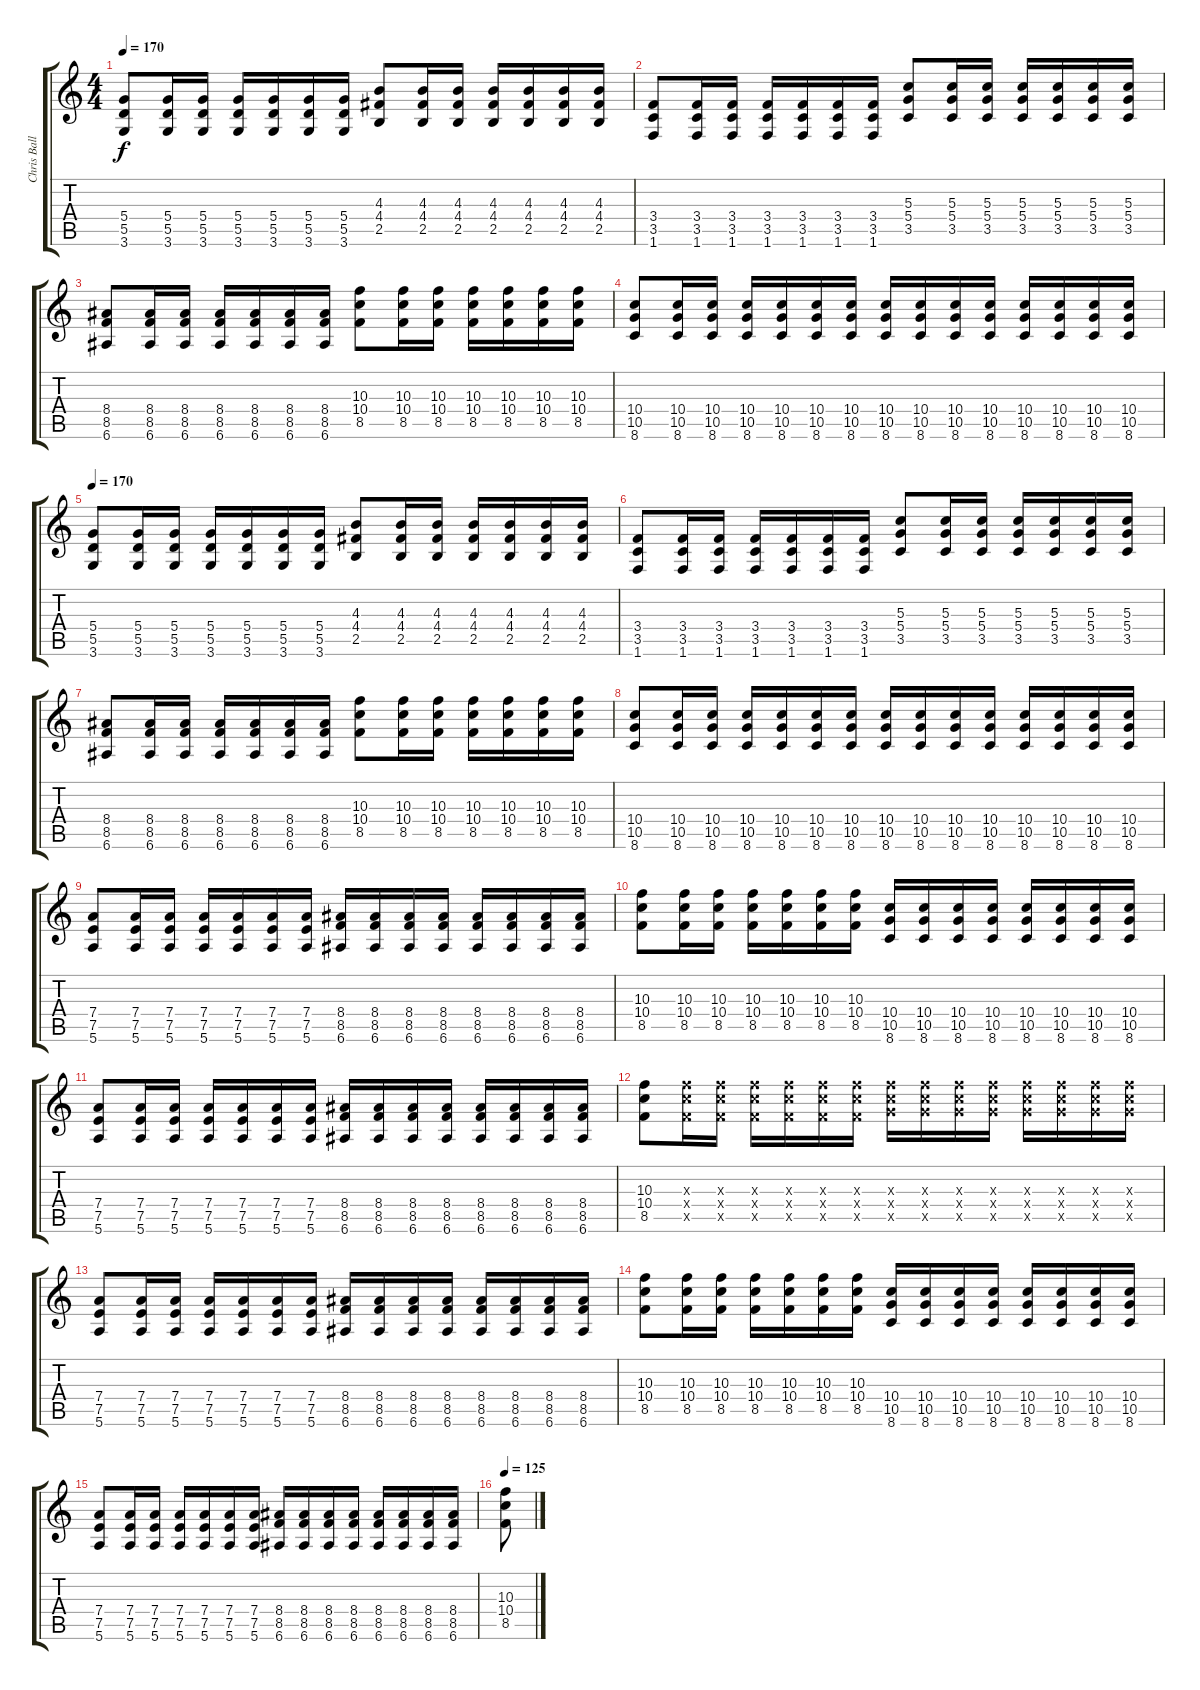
\track ("Chris Ballard (Lead)" "Chris Ball") {instrument distortionguitar}
\staff {score tabs}
\tuning (E4 B3 G3 D3 A2 E2) {hide}
\ts (4 4)
\tempo 170
\clef g2
\ks c
(5.4 5.5 3.6).8{dy f} (5.4 5.5 3.6).16 (5.4 5.5 3.6).16 (5.4 5.5 3.6).16 (5.4 5.5 3.6).16 (5.4 5.5 3.6).16 (5.4 5.5 3.6).16 (4.3 4.4 2.5).8 (4.3 4.4 2.5).16 (4.3 4.4 2.5).16 (4.3 4.4 2.5).16 (4.3 4.4 2.5).16 (4.3 4.4 2.5).16 (4.3 4.4 2.5).16 |
(3.4 3.5 1.6).8 (3.4 3.5 1.6).16 (3.4 3.5 1.6).16 (3.4 3.5 1.6).16 (3.4 3.5 1.6).16 (3.4 3.5 1.6).16 (3.4 3.5 1.6).16 (5.3 5.4 3.5).8 (5.3 5.4 3.5).16 (5.3 5.4 3.5).16 (5.3 5.4 3.5).16 (5.3 5.4 3.5).16 (5.3 5.4 3.5).16 (5.3 5.4 3.5).16 |
(8.4 8.5 6.6).8 (8.4 8.5 6.6).16 (8.4 8.5 6.6).16 (8.4 8.5 6.6).16 (8.4 8.5 6.6).16 (8.4 8.5 6.6).16 (8.4 8.5 6.6).16 (10.3 10.4 8.5).8 (10.3 10.4 8.5).16 (10.3 10.4 8.5).16 (10.3 10.4 8.5).16 (10.3 10.4 8.5).16 (10.3 10.4 8.5).16 (10.3 10.4 8.5).16 |
(10.4 10.5 8.6).8 (10.4 10.5 8.6).16 (10.4 10.5 8.6).16 (10.4 10.5 8.6).16 (10.4 10.5 8.6).16 (10.4 10.5 8.6).16 (10.4 10.5 8.6).16 (10.4 10.5 8.6).16 (10.4 10.5 8.6).16 (10.4 10.5 8.6).16 (10.4 10.5 8.6).16 (10.4 10.5 8.6).16 (10.4 10.5 8.6).16 (10.4 10.5 8.6).16 (10.4 10.5 8.6).16 |
\tempo 170
(5.4 5.5 3.6).8 (5.4 5.5 3.6).16 (5.4 5.5 3.6).16 (5.4 5.5 3.6).16 (5.4 5.5 3.6).16 (5.4 5.5 3.6).16 (5.4 5.5 3.6).16 (4.3 4.4 2.5).8 (4.3 4.4 2.5).16 (4.3 4.4 2.5).16 (4.3 4.4 2.5).16 (4.3 4.4 2.5).16 (4.3 4.4 2.5).16 (4.3 4.4 2.5).16 |
(3.4 3.5 1.6).8 (3.4 3.5 1.6).16 (3.4 3.5 1.6).16 (3.4 3.5 1.6).16 (3.4 3.5 1.6).16 (3.4 3.5 1.6).16 (3.4 3.5 1.6).16 (5.3 5.4 3.5).8 (5.3 5.4 3.5).16 (5.3 5.4 3.5).16 (5.3 5.4 3.5).16 (5.3 5.4 3.5).16 (5.3 5.4 3.5).16 (5.3 5.4 3.5).16 |
(8.4 8.5 6.6).8 (8.4 8.5 6.6).16 (8.4 8.5 6.6).16 (8.4 8.5 6.6).16 (8.4 8.5 6.6).16 (8.4 8.5 6.6).16 (8.4 8.5 6.6).16 (10.3 10.4 8.5).8 (10.3 10.4 8.5).16 (10.3 10.4 8.5).16 (10.3 10.4 8.5).16 (10.3 10.4 8.5).16 (10.3 10.4 8.5).16 (10.3 10.4 8.5).16 |
(10.4 10.5 8.6).8 (10.4 10.5 8.6).16 (10.4 10.5 8.6).16 (10.4 10.5 8.6).16 (10.4 10.5 8.6).16 (10.4 10.5 8.6).16 (10.4 10.5 8.6).16 (10.4 10.5 8.6).16 (10.4 10.5 8.6).16 (10.4 10.5 8.6).16 (10.4 10.5 8.6).16 (10.4 10.5 8.6).16 (10.4 10.5 8.6).16 (10.4 10.5 8.6).16 (10.4 10.5 8.6).16 |
(7.4 7.5 5.6).8 (7.4 7.5 5.6).16 (7.4 7.5 5.6).16 (7.4 7.5 5.6).16 (7.4 7.5 5.6).16 (7.4 7.5 5.6).16 (7.4 7.5 5.6).16 (8.4 8.5 6.6).16 (8.4 8.5 6.6).16 (8.4 8.5 6.6).16 (8.4 8.5 6.6).16 (8.4 8.5 6.6).16 (8.4 8.5 6.6).16 (8.4 8.5 6.6).16 (8.4 8.5 6.6).16 |
(10.3 10.4 8.5).8 (10.3 10.4 8.5).16 (10.3 10.4 8.5).16 (10.3 10.4 8.5).16 (10.3 10.4 8.5).16 (10.3 10.4 8.5).16 (10.3 10.4 8.5).16 (10.4 10.5 8.6).16 (10.4 10.5 8.6).16 (10.4 10.5 8.6).16 (10.4 10.5 8.6).16 (10.4 10.5 8.6).16 (10.4 10.5 8.6).16 (10.4 10.5 8.6).16 (10.4 10.5 8.6).16 |
(7.4 7.5 5.6).8 (7.4 7.5 5.6).16 (7.4 7.5 5.6).16 (7.4 7.5 5.6).16 (7.4 7.5 5.6).16 (7.4 7.5 5.6).16 (7.4 7.5 5.6).16 (8.4 8.5 6.6).16 (8.4 8.5 6.6).16 (8.4 8.5 6.6).16 (8.4 8.5 6.6).16 (8.4 8.5 6.6).16 (8.4 8.5 6.6).16 (8.4 8.5 6.6).16 (8.4 8.5 6.6).16 |
(10.3 10.4 8.5).8 (10.3{x} 10.4{x} 8.5{x}).16 (10.3{x} 10.4{x} 8.5{x}).16 (10.3{x} 10.4{x} 8.5{x}).16 (10.3{x} 10.4{x} 8.5{x}).16 (10.3{x} 10.4{x} 8.5{x}).16 (10.3{x} 10.4{x} 8.5{x}).16 (10.3{x} 10.4{x} 10.5{x}).16 (10.3{x} 10.4{x} 10.5{x}).16 (10.3{x} 10.4{x} 10.5{x}).16 (10.3{x} 10.4{x} 10.5{x}).16 (10.3{x} 10.4{x} 10.5{x}).16 (10.3{x} 10.4{x} 10.5{x}).16 (10.3{x} 10.4{x} 10.5{x}).16 (10.3{x} 10.4{x} 10.5{x}).16 |
(7.4 7.5 5.6).8 (7.4 7.5 5.6).16 (7.4 7.5 5.6).16 (7.4 7.5 5.6).16 (7.4 7.5 5.6).16 (7.4 7.5 5.6).16 (7.4 7.5 5.6).16 (8.4 8.5 6.6).16 (8.4 8.5 6.6).16 (8.4 8.5 6.6).16 (8.4 8.5 6.6).16 (8.4 8.5 6.6).16 (8.4 8.5 6.6).16 (8.4 8.5 6.6).16 (8.4 8.5 6.6).16 |
(10.3 10.4 8.5).8 (10.3 10.4 8.5).16 (10.3 10.4 8.5).16 (10.3 10.4 8.5).16 (10.3 10.4 8.5).16 (10.3 10.4 8.5).16 (10.3 10.4 8.5).16 (10.4 10.5 8.6).16 (10.4 10.5 8.6).16 (10.4 10.5 8.6).16 (10.4 10.5 8.6).16 (10.4 10.5 8.6).16 (10.4 10.5 8.6).16 (10.4 10.5 8.6).16 (10.4 10.5 8.6).16 |
(7.4 7.5 5.6).8 (7.4 7.5 5.6).16 (7.4 7.5 5.6).16 (7.4 7.5 5.6).16 (7.4 7.5 5.6).16 (7.4 7.5 5.6).16 (7.4 7.5 5.6).16 (8.4 8.5 6.6).16 (8.4 8.5 6.6).16 (8.4 8.5 6.6).16 (8.4 8.5 6.6).16 (8.4 8.5 6.6).16 (8.4 8.5 6.6).16 (8.4 8.5 6.6).16 (8.4 8.5 6.6).16 |
\tempo 125
(10.3 10.4 8.5).8
